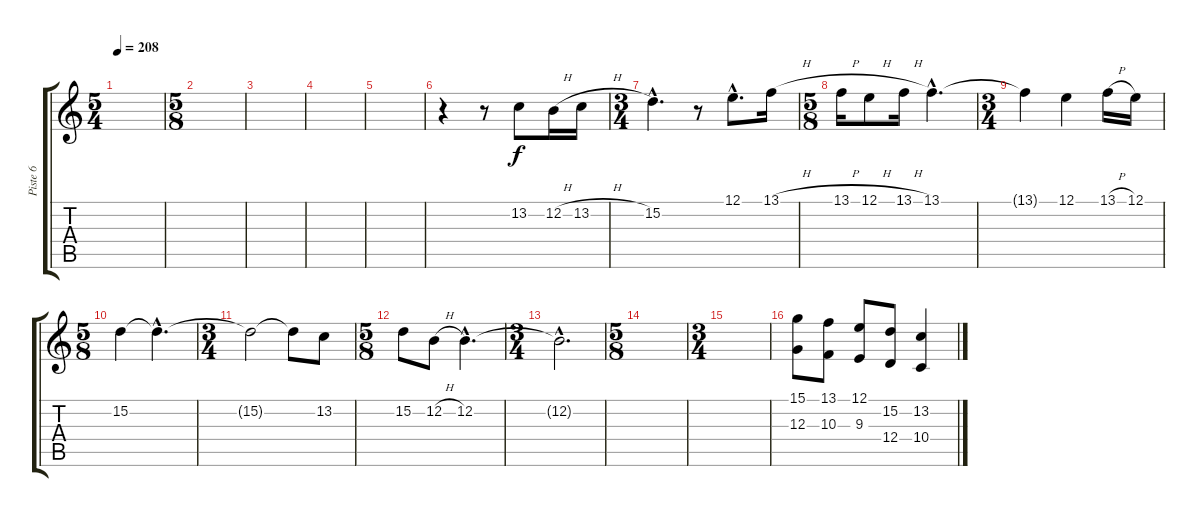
\track ("Piste 6" "Piste 6") {instrument trumpet}
\staff {score tabs}
\tuning (E4 B3 G3 D3 A2 E2) {hide}
\ts (5 4)
\tempo 208
\clef g2
\ks c
|
\ts (5 8)
|
|
|
|
r.4 r.8 13.2.8 12.2{h}.16 13.2{h}.16 |
\ts (3 4)
15.2{hac}.4{d} r.8 12.1{hac}.8{d} 13.1{h}.16 |
\ts (5 8)
13.1{h}.16 12.1{h}.8 13.1{h}.16 13.1{hac}.4{d} |
\ts (3 4)
13.1{t}.4 12.1.4 13.1{h}.16 12.1.16 |
\ts (5 8)
15.2.4 15.2{hac t}.4{d} |
\ts (3 4)
15.2{t}.2 15.2{t}.8 13.2.8 |
\ts (5 8)
15.2.8 12.2{h}.8 12.2{hac}.4{d} |
\ts (3 4)
12.2{hac t}.2{d} |
\ts (5 8)
|
\ts (3 4)
|
(15.1 12.3).8 (13.1 10.3).8 (12.1 9.3).8 (15.2 12.4).8 (13.2 10.4).4
